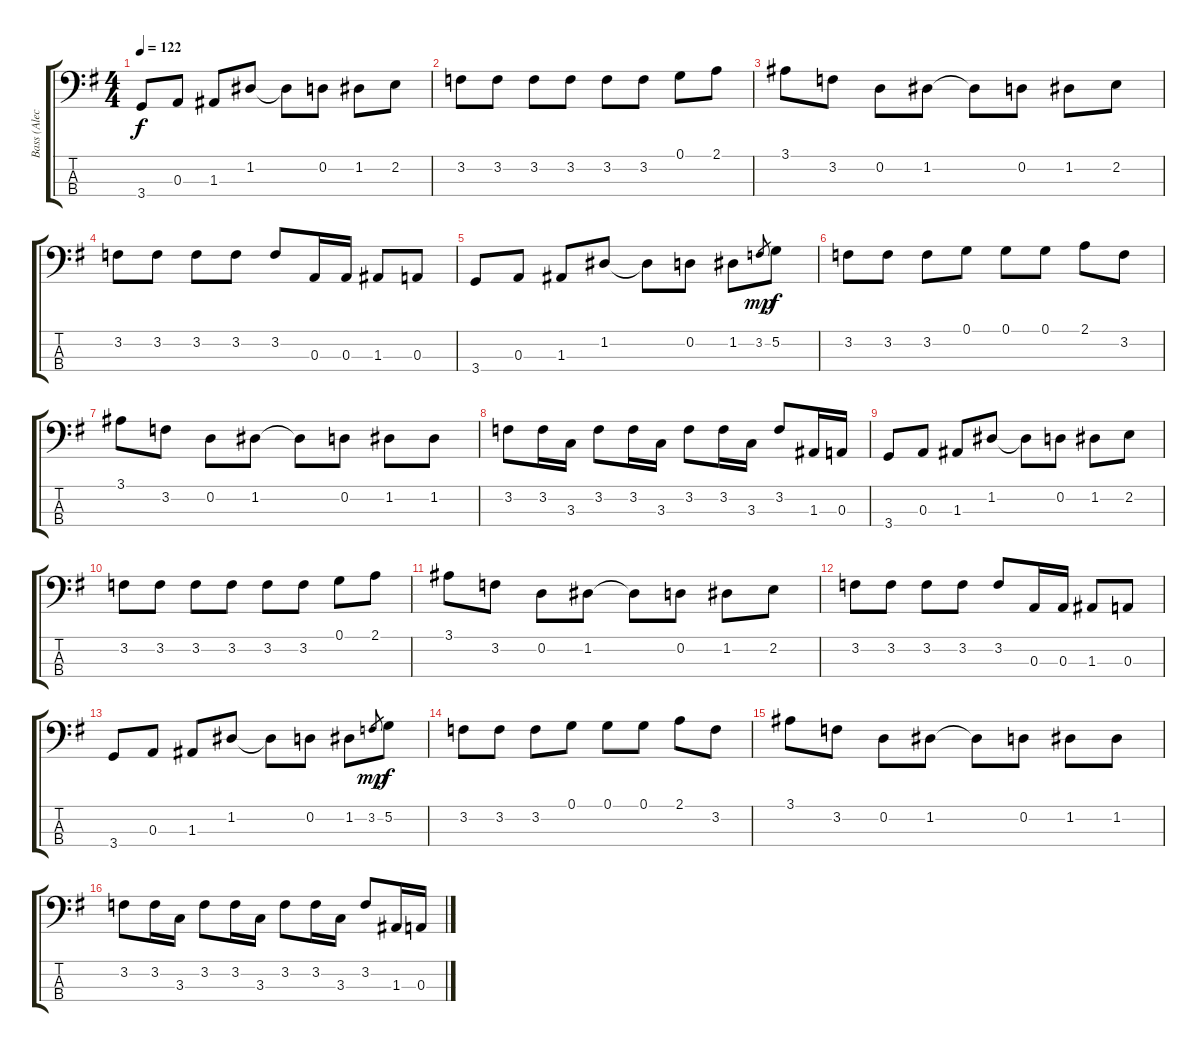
\track ("Bass (Alec John Such)" "Bass (Alec") {instrument electricbasspick}
\staff {score tabs}
\tuning (G2 D2 A1 E1) {hide}
\ts (4 4)
\tempo 122
\clef f4
\ks eminor
3.4.8{dy f} 0.3.8 1.3.8 1.2.8 1.2{t}.8 0.2.8 1.2.8 2.2.8 |
3.2.8 3.2.8 3.2.8 3.2.8 3.2.8 3.2.8 0.1.8 2.1.8 |
3.1.8 3.2.8 0.2.8 1.2.8 1.2{t}.8 0.2.8 1.2.8 2.2.8 |
3.2.8 3.2.8 3.2.8 3.2.8 3.2.8 0.3.16 0.3.16 1.3.8 0.3.8 |
3.4.8 0.3.8 1.3.8 1.2.8 1.2{t}.8 0.2.8 1.2.8 3.2.8{gr dy mp} 5.2.8{dy f} |
3.2.8 3.2.8 3.2.8 0.1.8 0.1.8 0.1.8 2.1.8 3.2.8 |
3.1.8 3.2.8 0.2.8 1.2.8 1.2{t}.8 0.2.8 1.2.8 1.2.8 |
3.2.8 3.2.16 3.3.16 3.2.8 3.2.16 3.3.16 3.2.8 3.2.16 3.3.16 3.2.8 1.3.16 0.3.16 |
3.4.8 0.3.8 1.3.8 1.2.8 1.2{t}.8 0.2.8 1.2.8 2.2.8 |
3.2.8 3.2.8 3.2.8 3.2.8 3.2.8 3.2.8 0.1.8 2.1.8 |
3.1.8 3.2.8 0.2.8 1.2.8 1.2{t}.8 0.2.8 1.2.8 2.2.8 |
3.2.8 3.2.8 3.2.8 3.2.8 3.2.8 0.3.16 0.3.16 1.3.8 0.3.8 |
3.4.8 0.3.8 1.3.8 1.2.8 1.2{t}.8 0.2.8 1.2.8 3.2.8{gr dy mp} 5.2.8{dy f} |
3.2.8 3.2.8 3.2.8 0.1.8 0.1.8 0.1.8 2.1.8 3.2.8 |
3.1.8 3.2.8 0.2.8 1.2.8 1.2{t}.8 0.2.8 1.2.8 1.2.8 |
3.2.8 3.2.16 3.3.16 3.2.8 3.2.16 3.3.16 3.2.8 3.2.16 3.3.16 3.2.8 1.3.16 0.3.16
